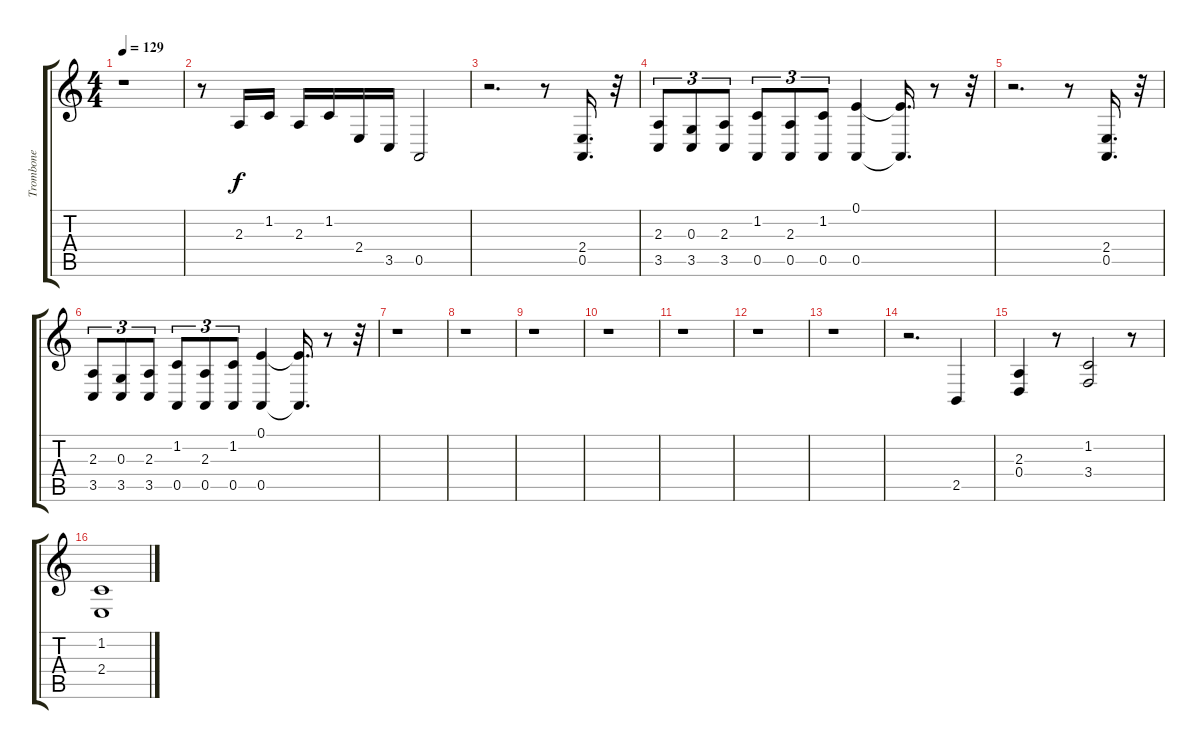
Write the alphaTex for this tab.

\track ("Trombone" "Trombone") {instrument trombone}
\staff {score tabs}
\tuning (E4 B3 G3 D3 A2 E2) {hide}
\ts (4 4)
\tempo 129
\clef g2
\ks c
r.1{dy f} |
r.8 2.3.16 1.2.16 2.3.16 1.2.16 2.4.16 3.5.16 0.5.2 |
r.2{d} r.8 (2.4 0.5).16{d} r.32 |
(2.3 3.5).8{tu (3 2)} (0.3 3.5).8{tu (3 2)} (2.3 3.5).8{tu (3 2)} (1.2 0.5).8{tu (3 2)} (2.3 0.5).8{tu (3 2)} (1.2 0.5).8{tu (3 2)} (0.1 0.5).4 (0.1{t} 0.5{t}).16{d} r.8 r.32 |
r.2{d} r.8 (2.4 0.5).16{d} r.32 |
(2.3 3.5).8{tu (3 2)} (0.3 3.5).8{tu (3 2)} (2.3 3.5).8{tu (3 2)} (1.2 0.5).8{tu (3 2)} (2.3 0.5).8{tu (3 2)} (1.2 0.5).8{tu (3 2)} (0.1 0.5).4 (0.1{t} 0.5{t}).16{d} r.8 r.32 |
r.1 |
r.1 |
r.1 |
r.1 |
r.1 |
r.1 |
r.1 |
r.2{d} 2.5.4 |
(2.3 0.4).4 r.8 (1.2 3.4).2 r.8 |
(1.2 2.4).1
